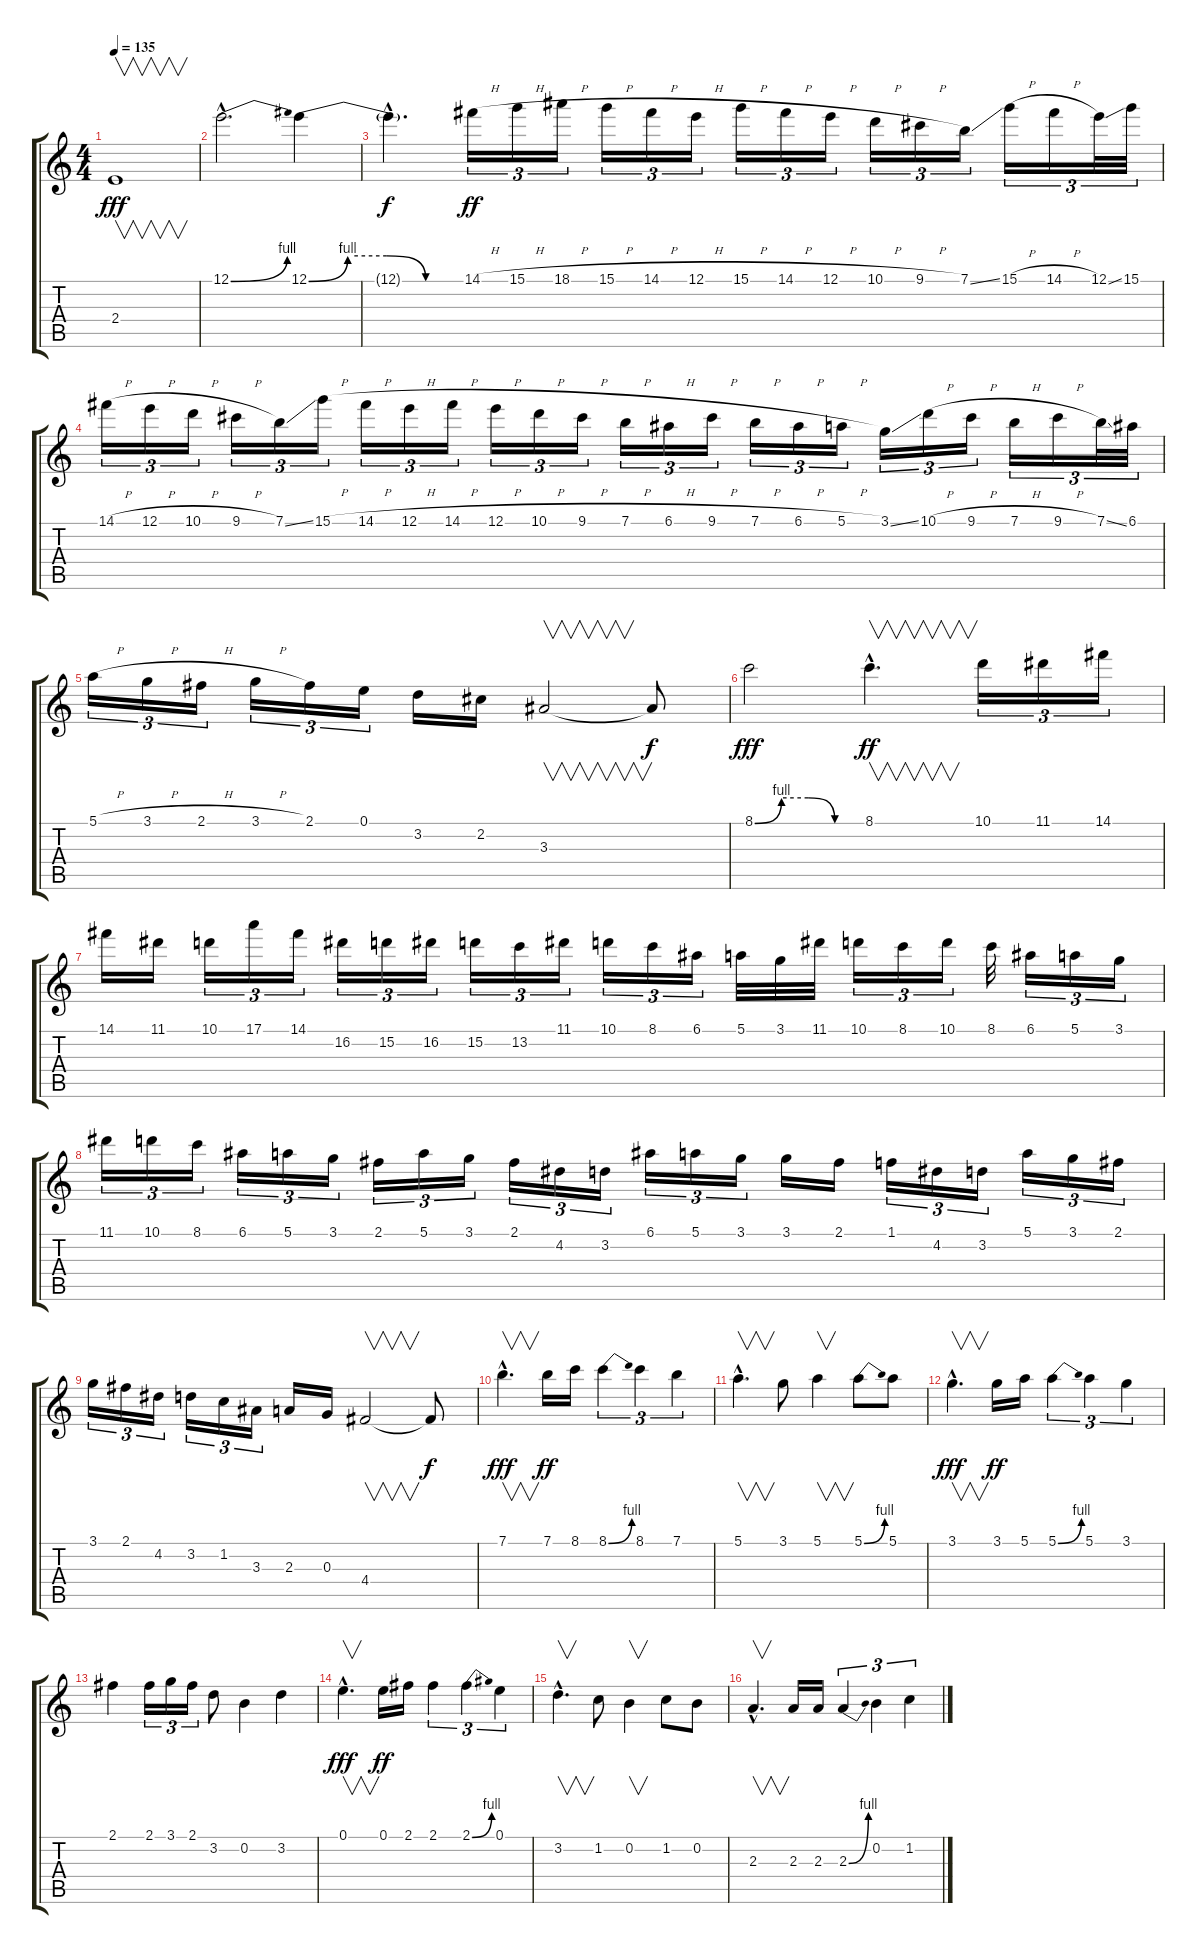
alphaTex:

\track "" {instrument distortionguitar}
\staff {score tabs}
\tuning (E4 B3 G3 D3 A2 E2) {hide}
\ts (4 4)
\tempo 135
\clef g2
\ks c
2.4.1{v dy fff} |
12.1{be (bend 0 0 60 4) hac}.2{d} 12.1{be (custom 0 0 15 4 30 4 45 0 60 0)}.4 |
12.1{hac t}.4{d dy f} 14.1{h}.16{tu (3 2) dy ff} 15.1{h}.16{tu (3 2)} 18.1{h}.16{tu (3 2)} 15.1{h}.16{tu (3 2)} 14.1{h}.16{tu (3 2)} 12.1{h}.16{tu (3 2)} 15.1{h}.16{tu (3 2)} 14.1{h}.16{tu (3 2)} 12.1{h}.16{tu (3 2)} 10.1{h}.16{tu (3 2)} 9.1{h}.16{tu (3 2)} 7.1{ss}.16{tu (3 2)} 15.1{h}.16{tu (3 2)} 14.1{h}.16{tu (3 2)} 12.1{ss}.32{tu (3 2)} 15.1.32{tu (3 2)} |
14.1{h}.16{tu (3 2)} 12.1{h}.16{tu (3 2)} 10.1{h}.16{tu (3 2)} 9.1{h}.16{tu (3 2)} 7.1{ss}.16{tu (3 2)} 15.1{h}.16{tu (3 2)} 14.1{h}.16{tu (3 2)} 12.1{h}.16{tu (3 2)} 14.1{h}.16{tu (3 2)} 12.1{h}.16{tu (3 2)} 10.1{h}.16{tu (3 2)} 9.1{h}.16{tu (3 2)} 7.1{h}.16{tu (3 2)} 6.1{h}.16{tu (3 2)} 9.1{h}.16{tu (3 2)} 7.1{h}.16{tu (3 2)} 6.1{h}.16{tu (3 2)} 5.1{h}.16{tu (3 2)} 3.1{ss}.16{tu (3 2)} 10.1{h}.16{tu (3 2)} 9.1{h}.16{tu (3 2)} 7.1{h}.16{tu (3 2)} 9.1{h}.16{tu (3 2)} 7.1{ss}.32{tu (3 2)} 6.1.32{tu (3 2)} |
5.1{h}.16{tu (3 2)} 3.1{h}.16{tu (3 2)} 2.1{h}.16{tu (3 2)} 3.1{h}.16{tu (3 2)} 2.1.16{tu (3 2)} 0.1.16{tu (3 2)} 3.2.16 2.2.16 3.3.2{v} 3.3{t}.8{dy f} |
8.1{be (custom 0 0 15 4 30 4 45 0 60 0)}.2{dy fff} 8.1{hac}.4{v d dy ff} 10.1.16{tu (3 2)} 11.1.16{tu (3 2)} 14.1.16{tu (3 2)} |
14.1.16 11.1.16 10.1.16{tu (3 2)} 17.1.16{tu (3 2)} 14.1.16{tu (3 2)} 16.2.16{tu (3 2)} 15.2.16{tu (3 2)} 16.2.16{tu (3 2)} 15.2.16{tu (3 2)} 13.2.16{tu (3 2)} 11.1.16{tu (3 2)} 10.1.16{tu (3 2)} 8.1.16{tu (3 2)} 6.1.16{tu (3 2)} 5.1.32 3.1.32 11.1.32 10.1.16{tu (3 2)} 8.1.16{tu (3 2)} 10.1.16{tu (3 2)} 8.1.32 6.1.16{tu (3 2)} 5.1.16{tu (3 2)} 3.1.16{tu (3 2)} |
11.1.16{tu (3 2)} 10.1.16{tu (3 2)} 8.1.16{tu (3 2)} 6.1.16{tu (3 2)} 5.1.16{tu (3 2)} 3.1.16{tu (3 2)} 2.1.16{tu (3 2)} 5.1.16{tu (3 2)} 3.1.16{tu (3 2)} 2.1.16{tu (3 2)} 4.2.16{tu (3 2)} 3.2.16{tu (3 2)} 6.1.16{tu (3 2)} 5.1.16{tu (3 2)} 3.1.16{tu (3 2)} 3.1.16 2.1.16 1.1.16{tu (3 2)} 4.2.16{tu (3 2)} 3.2.16{tu (3 2)} 5.1.16{tu (3 2)} 3.1.16{tu (3 2)} 2.1.16{tu (3 2)} |
3.1.16{tu (3 2)} 2.1.16{tu (3 2)} 4.2.16{tu (3 2)} 3.2.16{tu (3 2)} 1.2.16{tu (3 2)} 3.3.16{tu (3 2)} 2.3.16 0.3.16 4.4.2{v} 4.4{t}.8{dy f} |
7.1{hac}.4{v d dy fff} 7.1.16{dy ff} 8.1.16 8.1{be (bend 0 0 60 4)}.4{tu (3 2)} 8.1.4{tu (3 2)} 7.1.4{tu (3 2)} |
5.1{hac}.4{v d} 3.1.8 5.1.4{v} 5.1{be (bend 0 0 60 4)}.8 5.1.8 |
3.1{hac}.4{v d dy fff} 3.1.16{dy ff} 5.1.16 5.1{be (bend 0 0 60 4)}.4{tu (3 2)} 5.1.4{tu (3 2)} 3.1.4{tu (3 2)} |
2.1.4 2.1.16{tu (3 2)} 3.1.16{tu (3 2)} 2.1.16{tu (3 2)} 3.2.8 0.2.4 3.2.4 |
0.1{hac}.4{v d dy fff} 0.1.16{dy ff} 2.1.16 2.1.4{tu (3 2)} 2.1{be (bend 0 0 60 4)}.4{tu (3 2)} 0.1.4{tu (3 2)} |
3.2{hac}.4{v d} 1.2.8 0.2.4{v} 1.2.8 0.2.8 |
2.3{hac}.4{v d} 2.3.16 2.3.16 2.3{be (bend 0 0 60 4)}.4{tu (3 2)} 0.2.4{tu (3 2)} 1.2.4{tu (3 2)}
